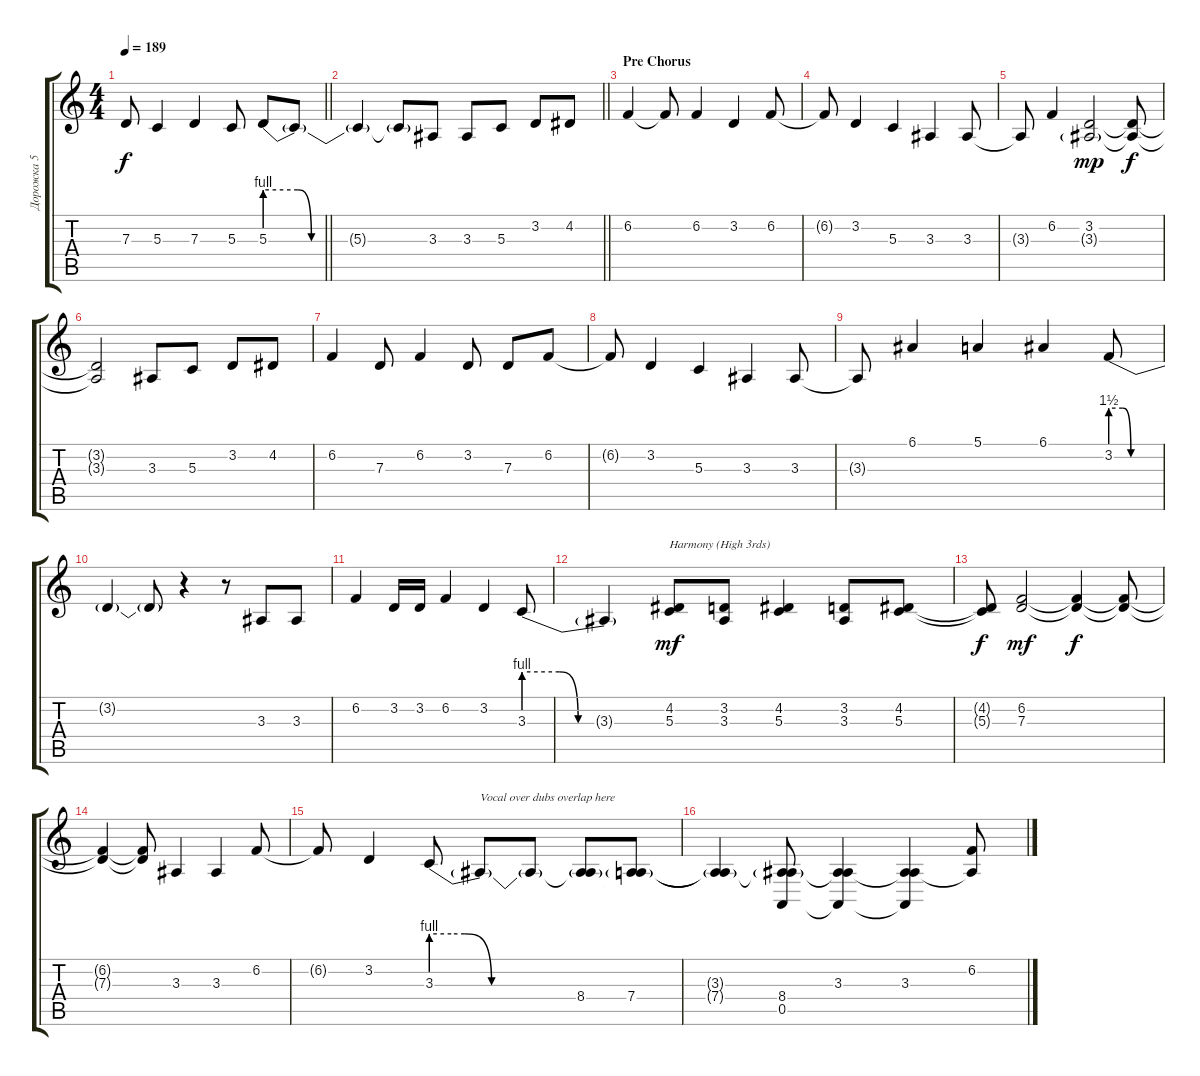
\track ("Дорожка 5" "Дорожка 5") {instrument altosax}
\staff {score tabs}
\tuning (E4 B3 G3 D3 A2 E2) {hide}
\ts (4 4)
\tempo 189
\clef g2
\barLineRight lightlight
\ks c
7.3{t}.8{dy f} 5.3.4 7.3.4 5.3.8 5.3{be (custom 0 4 12 4 17 0 30 0 60 0)}.8 5.3{t}.8 |
\barLineRight lightlight
5.3{t}.4 5.3{t}.8 3.3.8 3.3.8 5.3.8 3.2.8 4.2.8 |
\section ("" "Pre Chorus")
6.2.4 6.2{t}.8 6.2.4 3.2.4 6.2.8 |
6.2{t}.8 3.2.4 5.3.4 3.3.4 3.3.8 |
3.3{t}.8 6.2.4 (3.2 3.3{g}).2{dy mp} (3.2{t} 3.3{t}).8{dy f} |
(3.2{t} 3.3{t}).2 3.3.8 5.3.8 3.2.8 4.2.8 |
6.2.4 7.3.8 6.2.4 3.2.8 7.3.8 6.2.8 |
6.2{t}.8 3.2.4 5.3.4 3.3.4 3.3.8 |
3.3{t}.8 6.1.4 5.1.4 6.1.4 3.2{be (custom 0 6 15 6 25 0 30 0 60 0)}.8 |
3.2{t}.4 3.2{t}.8 r.4 r.8 3.3.8 3.3.8 |
6.2.4 3.2.16 3.2.16 6.2.4 3.2.4 3.3{be (custom 0 4 15 4 23 0 30 0 60 0)}.8 |
3.3{t}.4 (4.2 5.3).8{txt "Harmony (High 3rds)" dy mf} (3.2 3.3).8 (4.2 5.3).4 (3.2 3.3).8 (4.2 5.3).8 |
(4.2{t} 5.3{t}).8{dy f} (6.2 7.3).2{dy mf} (6.2{t} 7.3{t}).4{dy f} (6.2{t} 7.3{t}).8 |
(6.2{t} 7.3{t}).4 (6.2{t} 7.3{t}).8 3.3.4 3.3.4 6.2.8 |
6.2{t}.8 3.2.4 3.3{be (custom 0 4 3 4 5 4 9 0 30 0 60 0)}.8 3.3{t}.8{txt "Vocal over dubs overlap here"} 3.3{t}.8 (3.3{t} 8.4).8 (3.3{t} 7.4).8 |
(3.3{t} 7.4{t}).4 (3.3{t} 8.4 0.5).8 (3.3 8.4{t} 0.5{t}).4 (3.3 8.4{t} 0.5{t}).4 (6.2 8.4{t}).8
